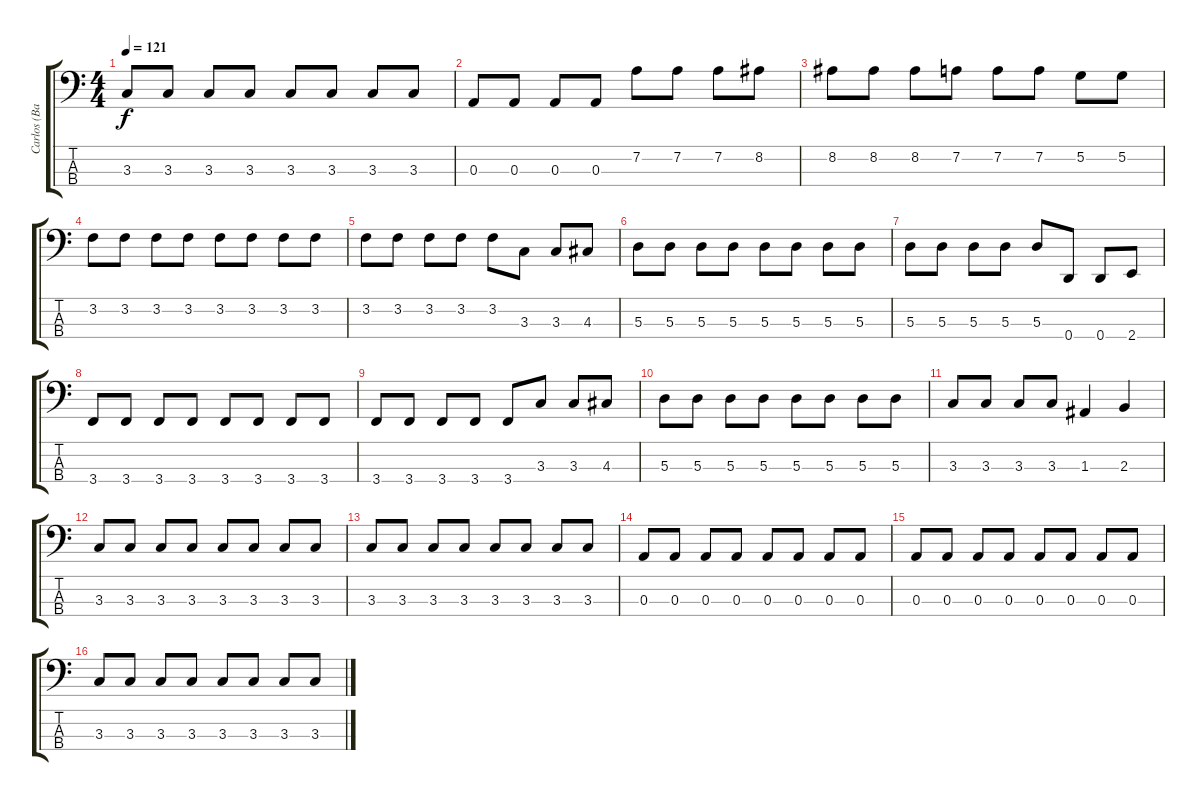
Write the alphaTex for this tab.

\track ("Carlos (Bass)" "Carlos (Ba") {instrument electricbassfinger}
\staff {score tabs}
\tuning (G2 D2 A1 D1) {hide}
\ts (4 4)
\tempo 121
\clef f4
\ks c
3.3.8{dy f} 3.3.8 3.3.8 3.3.8 3.3.8 3.3.8 3.3.8 3.3.8 |
0.3.8 0.3.8 0.3.8 0.3.8 7.2.8 7.2.8 7.2.8 8.2.8 |
8.2.8 8.2.8 8.2.8 7.2.8 7.2.8 7.2.8 5.2.8 5.2.8 |
3.2.8 3.2.8 3.2.8 3.2.8 3.2.8 3.2.8 3.2.8 3.2.8 |
3.2.8 3.2.8 3.2.8 3.2.8 3.2.8 3.3.8 3.3.8 4.3.8 |
5.3.8 5.3.8 5.3.8 5.3.8 5.3.8 5.3.8 5.3.8 5.3.8 |
5.3.8 5.3.8 5.3.8 5.3.8 5.3.8 0.4.8 0.4.8 2.4.8 |
3.4.8 3.4.8 3.4.8 3.4.8 3.4.8 3.4.8 3.4.8 3.4.8 |
3.4.8 3.4.8 3.4.8 3.4.8 3.4.8 3.3.8 3.3.8 4.3.8 |
5.3.8 5.3.8 5.3.8 5.3.8 5.3.8 5.3.8 5.3.8 5.3.8 |
3.3.8 3.3.8 3.3.8 3.3.8 1.3.4 2.3.4 |
3.3.8 3.3.8 3.3.8 3.3.8 3.3.8 3.3.8 3.3.8 3.3.8 |
3.3.8 3.3.8 3.3.8 3.3.8 3.3.8 3.3.8 3.3.8 3.3.8 |
0.3.8 0.3.8 0.3.8 0.3.8 0.3.8 0.3.8 0.3.8 0.3.8 |
0.3.8 0.3.8 0.3.8 0.3.8 0.3.8 0.3.8 0.3.8 0.3.8 |
3.3.8 3.3.8 3.3.8 3.3.8 3.3.8 3.3.8 3.3.8 3.3.8
